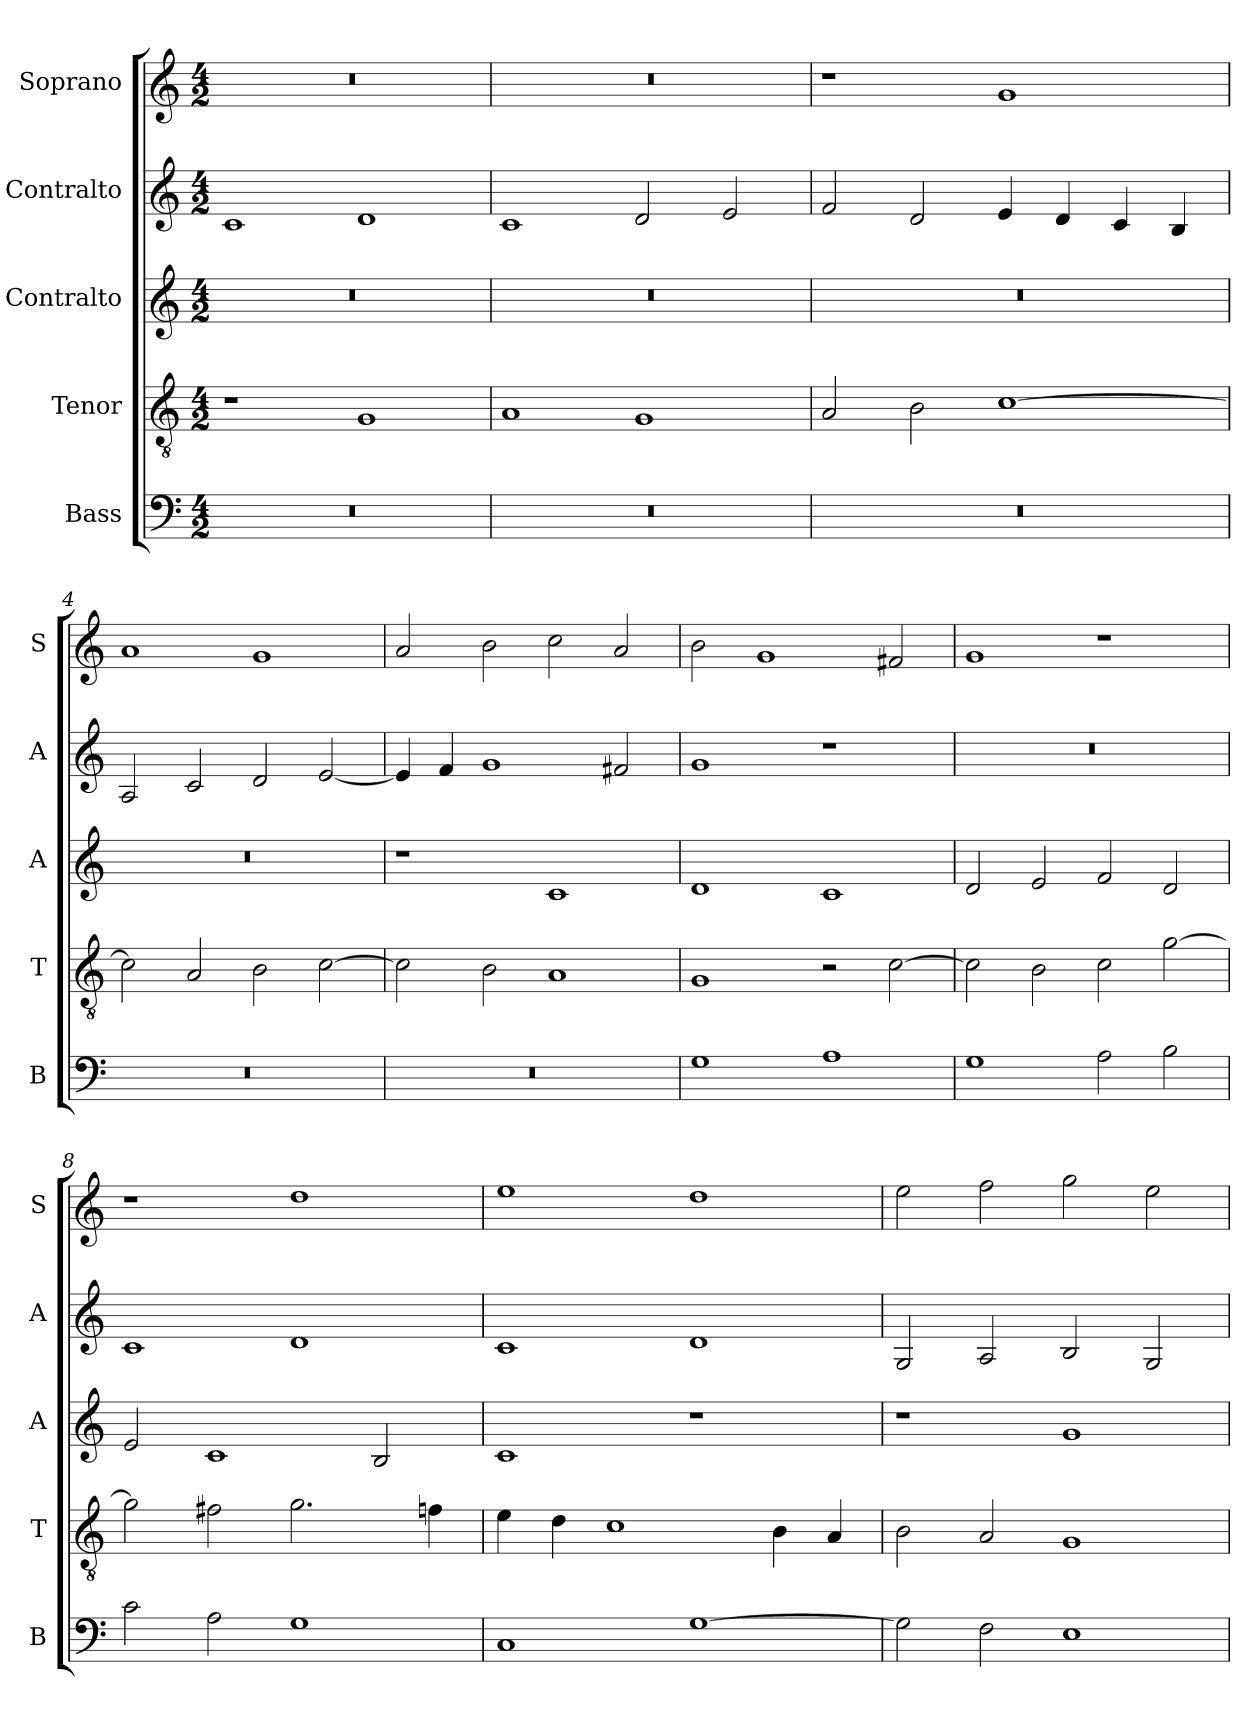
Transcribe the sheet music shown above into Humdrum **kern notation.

**kern	**kern	**kern	**kern	**kern
*part5	*part4	*part3	*part2	*part1
*staff5	*staff4	*staff3	*staff2	*staff1
*I"Bass	*I"Tenor	*I"Contralto	*I"Contralto	*I"Soprano
*I'B	*I'T	*I'A	*I'A	*I'S
*clefF4	*clefGv2	*clefG2	*clefG2	*clefG2
*k[]	*k[]	*k[]	*k[]	*k[]
*G:mix	*G:mix	*G:mix	*G:mix	*G:mix
*M4/2	*M4/2	*M4/2	*M4/2	*M4/2
=1	=1	=1	=1	=1
0r	1r	0r	1c	0r
.	1G	.	1d	.
=2	=2	=2	=2	=2
0r	1A	0r	1c	0r
.	1G	.	2d	.
.	.	.	2e	.
=3	=3	=3	=3	=3
0r	2A	0r	2f	1r
.	2B	.	2d	.
.	[1c	.	4e	1g
.	.	.	4d	.
.	.	.	4c	.
.	.	.	4B	.
=4	=4	=4	=4	=4
0r	2c]	0r	2A	1a
.	2A	.	2c	.
.	2B	.	2d	1g
.	[2c	.	[2e	.
=5	=5	=5	=5	=5
0r	2c]	1r	4e]	2a
.	.	.	4f	.
.	2B	.	1g	2b
.	1A	1c	.	2cc
.	.	.	2f#X	2a
=6	=6	=6	=6	=6
1G	1G	1d	1g	2b
.	.	.	.	1g
1A	2r	1c	1r	.
.	[2c	.	.	2f#X
=7	=7	=7	=7	=7
1G	2c]	2d	0r	1g
.	2B	2e	.	.
2A	2c	2f	.	1r
2B	[2g	2d	.	.
=8	=8	=8	=8	=8
2c	2g]	2e	1c	1r
2A	2f#X	1c	.	.
1G	2.g	.	1d	1dd
.	.	2B	.	.
.	4fn	.	.	.
=9	=9	=9	=9	=9
1C	4e	1c	1c	1ee
.	4d	.	.	.
.	1c	.	.	.
[1G	.	1r	1d	1dd
.	4B	.	.	.
.	4A	.	.	.
=10	=10	=10	=10	=10
2G]	2B	1r	2G	2ee
2F	2A	.	2A	2ff
1E	1G	1g	2B	2gg
.	.	.	2G	2ee
=	=	=	=	=
*-	*-	*-	*-	*-
